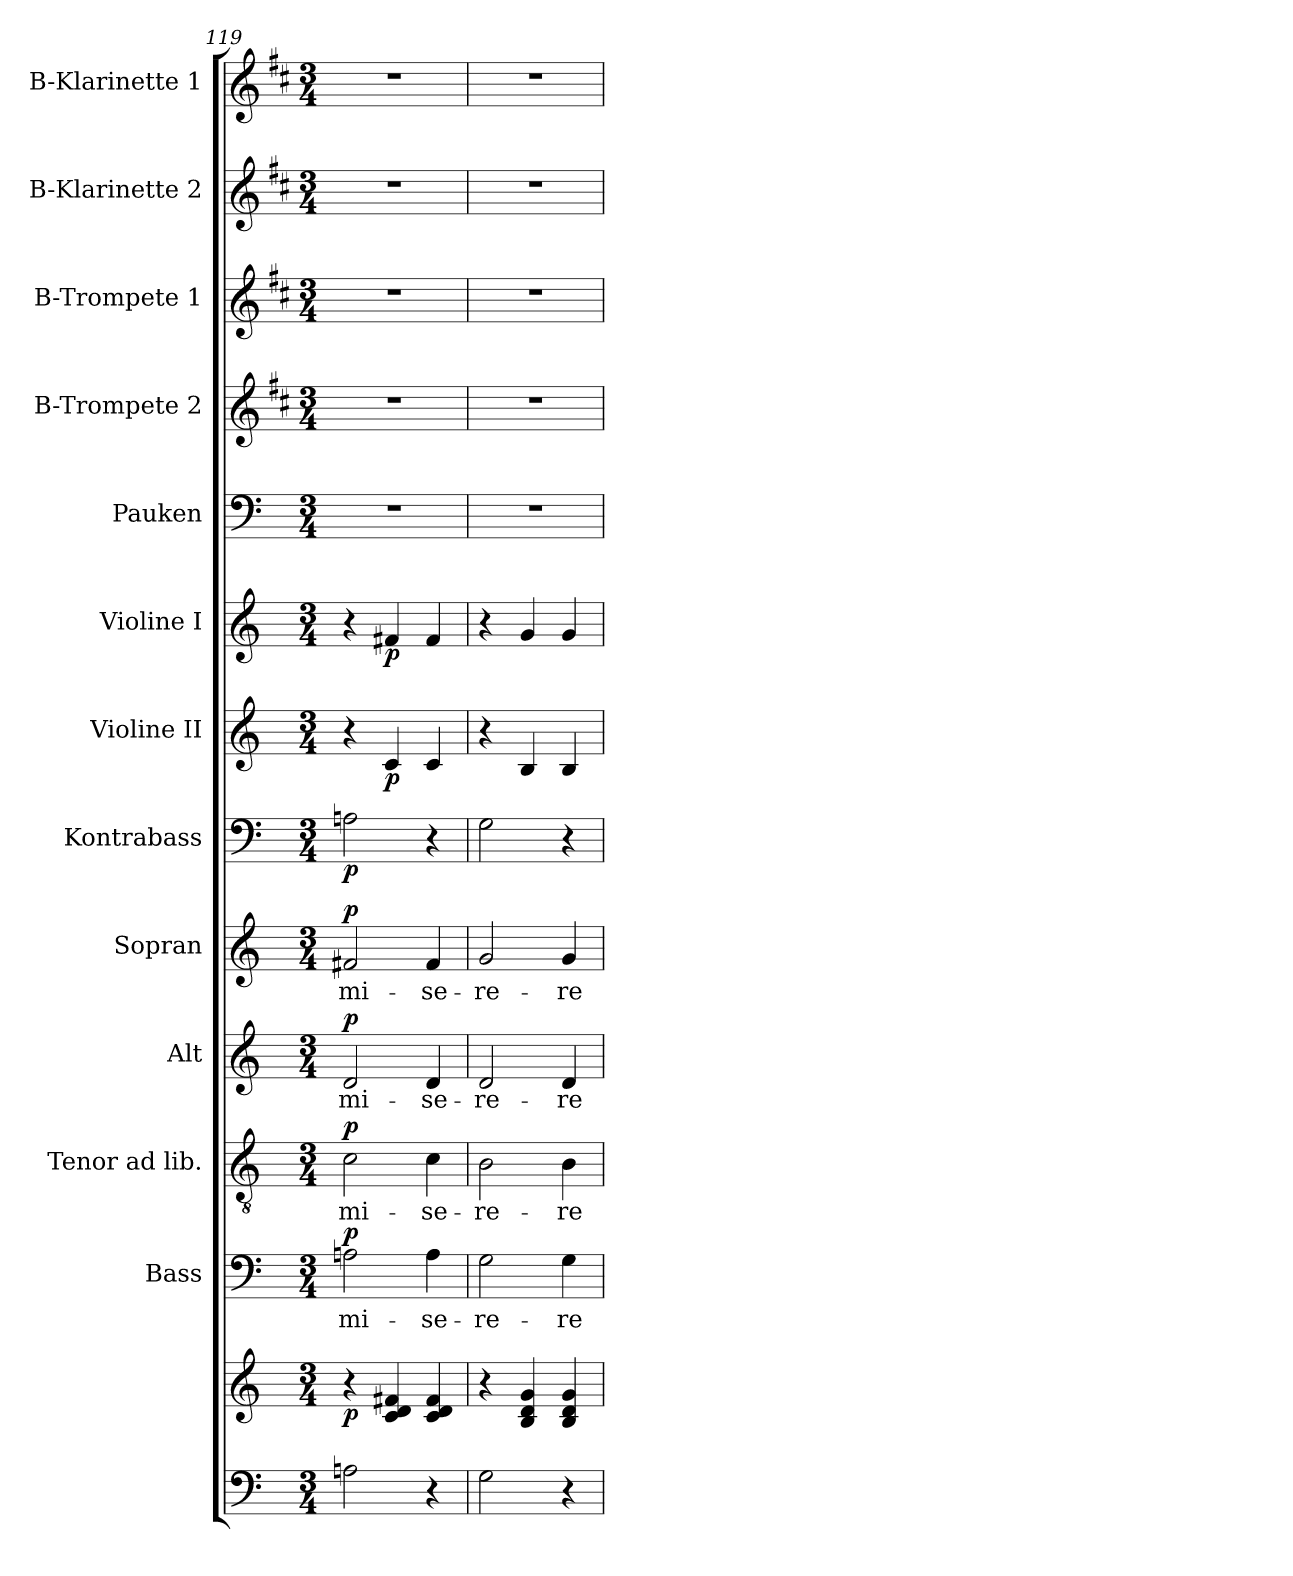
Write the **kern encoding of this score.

**kern	**kern	**dynam	**kern	**text	**dynam	**kern	**text	**dynam	**kern	**text	**dynam	**kern	**text	**dynam	**kern	**dynam	**kern	**dynam	**kern	**dynam	**kern	**kern	**kern	**kern	**kern
*part13	*part13	*part13	*part12	*part12	*part12	*part11	*part11	*part11	*part10	*part10	*part10	*part9	*part9	*part9	*part8	*part8	*part7	*part7	*part6	*part6	*part5	*part4	*part3	*part2	*part1
*staff14	*staff13	*staff13/14	*staff12	*staff12	*staff12	*staff11	*staff11	*staff11	*staff10	*staff10	*staff10	*staff9	*staff9	*staff9	*staff8	*staff8	*staff7	*staff7	*staff6	*staff6	*staff5	*staff4	*staff3	*staff2	*staff1
*	*	*	*I"Bass	*	*	*I"Tenor ad lib.	*	*	*I"Alt	*	*	*I"Sopran	*	*	*I"Kontrabass	*	*I"Violine II	*	*I"Violine I	*	*I"Pauken	*I"B-Trompete 2	*I"B-Trompete 1	*I"B-Klarinette 2	*I"B-Klarinette 1
*	*	*	*I'B.	*	*	*I'T.	*	*	*I'A.	*	*	*I'S.	*	*	*I'Kb.	*	*I'Vl. II	*	*I'Vl. I	*	*I'Pk.	*I'Trp. 2	*I'Trp. 1	*I'B Kl. 2	*I'B Kl. 1
*clefF4	*clefG2	*	*clefF4	*	*	*clefGv2	*	*	*clefG2	*	*	*clefG2	*	*	*clefF4	*	*clefG2	*	*clefG2	*	*clefF4	*clefG2	*clefG2	*clefG2	*clefG2
*	*	*	*	*	*	*	*	*	*	*	*	*	*	*	*ITrd7c12	*	*	*	*	*	*	*ITrd1c2	*ITrd1c2	*ITrd1c2	*ITrd1c2
*k[]	*k[]	*	*k[]	*	*	*k[]	*	*	*k[]	*	*	*k[]	*	*	*k[]	*	*k[]	*	*k[]	*	*k[]	*k[]	*k[]	*k[]	*k[]
*C:	*C:	*	*C:	*	*	*C:	*	*	*C:	*	*	*C:	*	*	*C:	*	*C:	*	*C:	*	*C:	*C:	*C:	*C:	*C:
*M3/4	*M3/4	*	*M3/4	*	*	*M3/4	*	*	*M3/4	*	*	*M3/4	*	*	*M3/4	*	*M3/4	*	*M3/4	*	*M3/4	*M3/4	*M3/4	*M3/4	*M3/4
=119	=119	=119	=119	=119	=119	=119	=119	=119	=119	=119	=119	=119	=119	=119	=119	=119	=119	=119	=119	=119	=119	=119	=119	=119	=119
!	!	!LO:DY:b	!	!LO:LY:b	!LO:DY:a	!	!LO:LY:b	!LO:DY:a	!	!LO:LY:b	!LO:DY:a	!	!LO:LY:b	!LO:DY:a	!	!LO:DY:b	!	!	!	!	!	!	!	!	!
2An\	4r	p	2An\	mi-	p	2c\	mi-	p	2d/	mi-	p	2f#X/	mi-	p	2AAn\	p	4r	.	4r	.	2.r	2.r	2.r	2.r	2.r
!	!	!	!	!	!	!	!	!	!	!	!	!	!	!	!	!	!	!LO:DY:b	!	!LO:DY:b	!	!	!	!	!
.	4c/ 4d/ 4f#X/	.	.	.	.	.	.	.	.	.	.	.	.	.	.	.	4c/	p	4f#X/	p	.	.	.	.	.
!	!	!	!	!LO:LY:b	!	!	!LO:LY:b	!	!	!LO:LY:b	!	!	!LO:LY:b	!	!	!	!	!	!	!	!	!	!	!	!
4r	4c/ 4d/ 4f#/	.	4A\	-se-	.	4c\	-se-	.	4d/	-se-	.	4f#/	-se-	.	4r	.	4c/	.	4f#/	.	.	.	.	.	.
=120	=120	=120	=120	=120	=120	=120	=120	=120	=120	=120	=120	=120	=120	=120	=120	=120	=120	=120	=120	=120	=120	=120	=120	=120	=120
!	!	!	!	!LO:LY:b	!	!	!LO:LY:b	!	!	!LO:LY:b	!	!	!LO:LY:b	!	!	!	!	!	!	!	!	!	!	!	!
2G\	4r	.	2G\	-re-	.	2B\	-re-	.	2d/	-re-	.	2g/	-re-	.	2GG\	.	4r	.	4r	.	2.r	2.r	2.r	2.r	2.r
.	4B/ 4d/ 4g/	.	.	.	.	.	.	.	.	.	.	.	.	.	.	.	4B/	.	4g/	.	.	.	.	.	.
!	!	!	!	!LO:LY:b	!	!	!LO:LY:b	!	!	!LO:LY:b	!	!	!LO:LY:b	!	!	!	!	!	!	!	!	!	!	!	!
4r	4B/ 4d/ 4g/	.	4G\	-re	.	4B\	-re	.	4d/	-re	.	4g/	-re	.	4r	.	4B/	.	4g/	.	.	.	.	.	.
=	=	=	=	=	=	=	=	=	=	=	=	=	=	=	=	=	=	=	=	=	=	=	=	=	=
*-	*-	*-	*-	*-	*-	*-	*-	*-	*-	*-	*-	*-	*-	*-	*-	*-	*-	*-	*-	*-	*-	*-	*-	*-	*-
